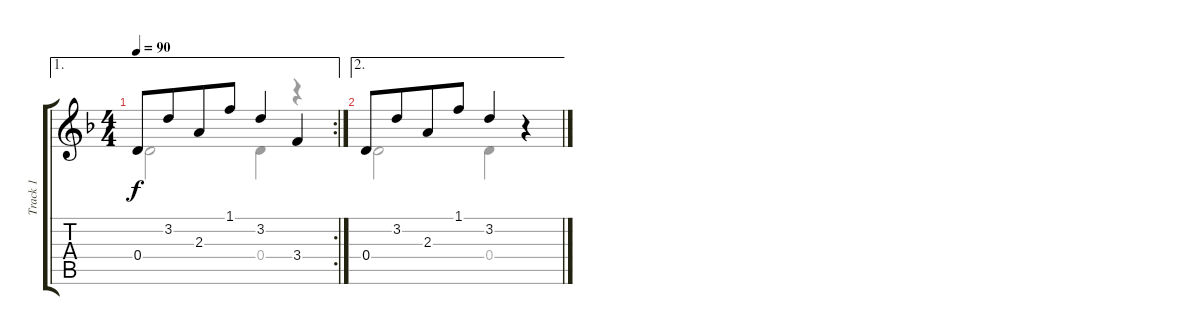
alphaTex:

\track ("Track 1" "Track 1") {instrument acousticguitarsteel}
\staff {score tabs}
\tuning (E4 B3 G3 D3 A2 E2) {hide}
\voice
\ae 1
\rc 2
\ts (4 4)
\tempo 90
\clef g2
\ks dminor
0.4.8{dy f} 3.2.8{beam merge} 2.3.8 1.1.8 3.2.4 3.4.4{volume 15} |
\ae 2
0.4.8 3.2.8{beam merge} 2.3.8 1.1.8 3.2.4 r.4
\voice
\clef g2
\ottava regular
\simile none
\ks dminor
0.4.2{dy f} 0.4.4 r.4 |
0.4.2 0.4.4 r.4
